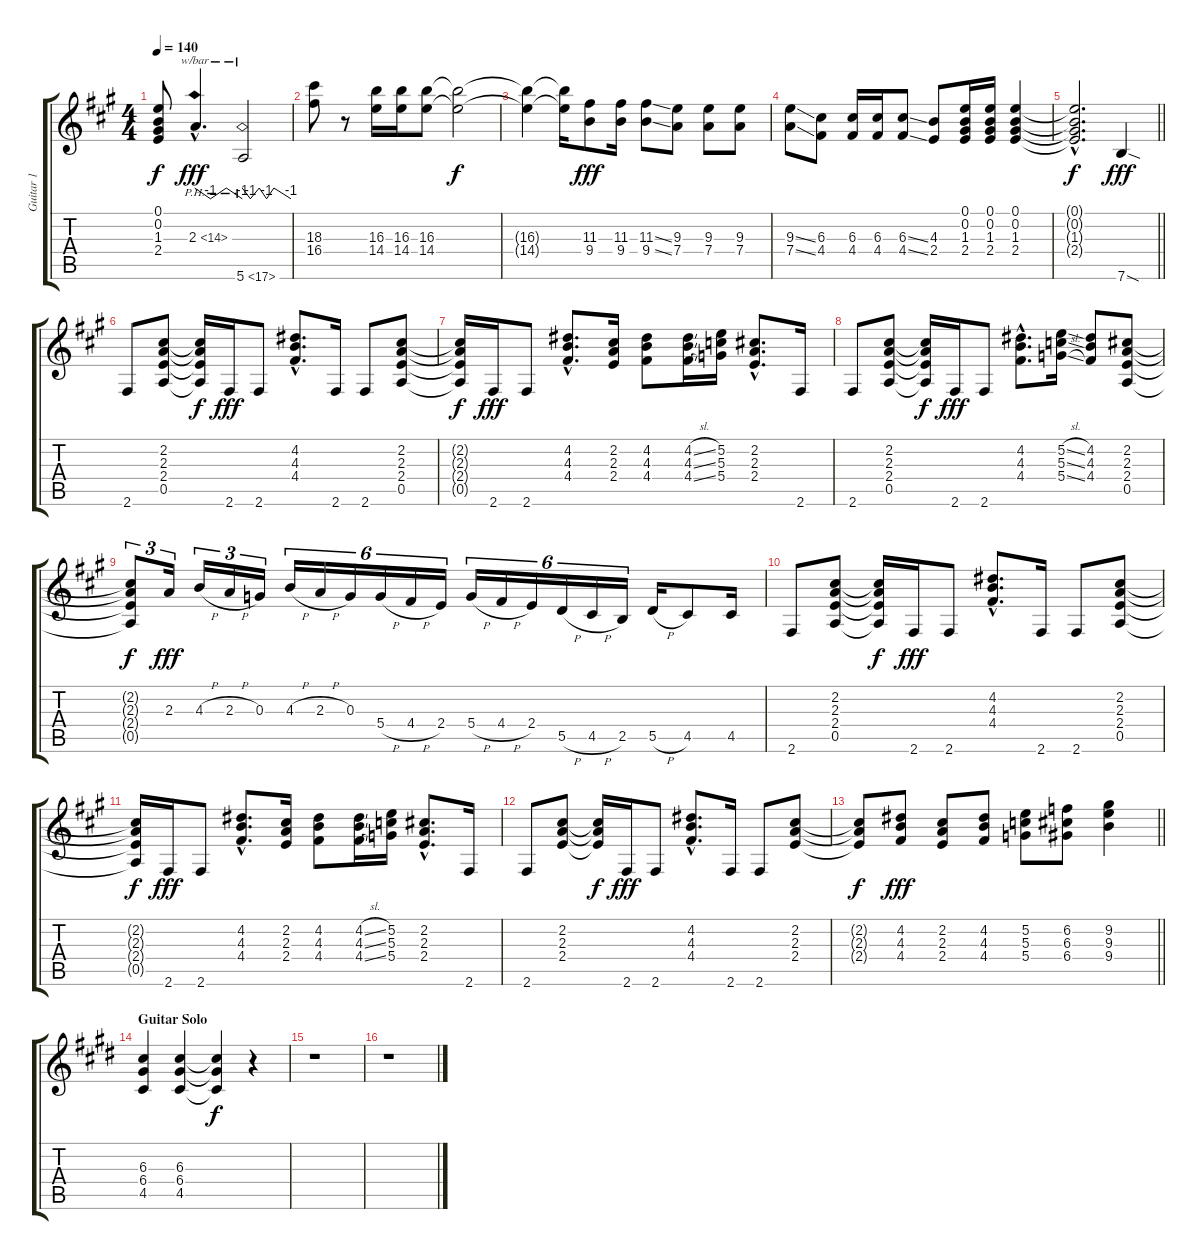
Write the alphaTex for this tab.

\track ("Guitar 1" "Guitar 1") {instrument distortionguitar}
\staff {score tabs}
\tuning (E4 B3 G3 D3 A2 E2) {hide}
\ts (4 4)
\tempo 140
\clef g2
\ks a
(0.1{t} 0.2{t} 1.3{t} 2.4{t}).8{dy f} 2.3{ph 12 hac}.4{d tbe (custom default 0 0 20 -4 40 0 60 -4) dy fff} 5.6{ph 12}.2{tbe (custom default 0 0 10 -4 21 0 30 -4 39 0 60 -4)} |
(18.3 16.4).8 r.8 (16.3 14.4).16 (16.3 14.4).16 (16.3 14.4).8 (16.3{t} 14.4{t}).2{dy f} |
(16.3{t} 14.4{t}).4 (16.3{t} 14.4{t}).16 (11.3 9.4).8{dy fff} (11.3 9.4).16 (11.3{ss} 9.4{ss}).8 (9.3 7.4).8 (9.3 7.4).8 (9.3 7.4).8 |
(9.3{ss} 7.4{ss}).8 (6.3 4.4).8 (6.3 4.4).16 (6.3 4.4).16 (6.3{ss} 4.4{ss}).8 (4.3 2.4).8 (0.1 0.2 1.3 2.4).16 (0.1 0.2 1.3 2.4).16 (0.1 0.2 1.3 2.4).4 |
\barLineRight lightlight
(0.1{hac t} 0.2{hac t} 1.3{hac t} 2.4{hac t}).2{d dy f} 7.6{sod}.4{dy fff} |
2.6.8 (2.2 2.3 2.4 0.5).8 (2.2{t} 2.3{t} 2.4{t} 0.5{t}).16{dy f} 2.6.16{dy fff} 2.6.8 (4.2{hac} 4.3{hac} 4.4{hac}).8{d} 2.6.16 2.6.8 (2.2 2.3 2.4 0.5).8 |
(2.2{t} 2.3{t} 2.4{t} 0.5{t}).16{dy f} 2.6.16{dy fff} 2.6.8 (4.2{hac} 4.3{hac} 4.4{hac}).8{d} (2.2 2.3 2.4).16 (4.2 4.3 4.4).8 (4.2{sl} 4.3{sl} 4.4{sl}).16 (5.2 5.3 5.4).16 (2.2{hac} 2.3{hac} 2.4{hac}).8{d} 2.6.16 |
2.6.8 (2.2 2.3 2.4 0.5).8 (2.2{t} 2.3{t} 2.4{t} 0.5{t}).16{dy f} 2.6.16{dy fff} 2.6.8 (4.2{hac} 4.3{hac} 4.4{hac}).8{d} (5.2{sl} 5.3{sl} 5.4{sl}).16 (4.2 4.3 4.4).8 (2.2 2.3 2.4 0.5).8 |
(2.2{t} 2.3{t} 2.4{t} 0.5{t}).8{tu (3 2) dy f} 2.3.16{tu (3 2) dy fff} 4.3{h}.16{tu (3 2)} 2.3{h}.16{tu (3 2)} 0.3.16{tu (3 2)} 4.3{h}.16{tu (6 4)} 2.3{h}.16{tu (6 4)} 0.3.16{tu (6 4)} 5.4{h}.16{tu (6 4)} 4.4{h}.16{tu (6 4)} 2.4.16{tu (6 4)} 5.4{h}.16{tu (6 4)} 4.4{h}.16{tu (6 4)} 2.4.16{tu (6 4)} 5.5{h}.16{tu (6 4)} 4.5{h}.16{tu (6 4)} 2.5.16{tu (6 4)} 5.5{h}.16 4.5.8 4.5.16 |
2.6.8 (2.2 2.3 2.4 0.5).8 (2.2{t} 2.3{t} 2.4{t} 0.5{t}).16{dy f} 2.6.16{dy fff} 2.6.8 (4.2{hac} 4.3{hac} 4.4{hac}).8{d} 2.6.16 2.6.8 (2.2 2.3 2.4 0.5).8 |
(2.2{t} 2.3{t} 2.4{t} 0.5{t}).16{dy f} 2.6.16{dy fff} 2.6.8 (4.2{hac} 4.3{hac} 4.4{hac}).8{d} (2.2 2.3 2.4).16 (4.2 4.3 4.4).8 (4.2{sl} 4.3{sl} 4.4{sl}).16 (5.2 5.3 5.4).16 (2.2{hac} 2.3{hac} 2.4{hac}).8{d} 2.6.16 |
2.6.8 (2.2 2.3 2.4).8 (2.2{t} 2.3{t} 2.4{t}).16{dy f} 2.6.16{dy fff} 2.6.8 (4.2{hac} 4.3{hac} 4.4{hac}).8{d} 2.6.16 2.6.8 (2.2 2.3 2.4).8 |
\barLineRight lightlight
(2.2{t} 2.3{t} 2.4{t}).8{dy f} (4.2 4.3 4.4).8{dy fff} (2.2 2.3 2.4).8 (4.2 4.3 4.4).8 (5.2 5.3 5.4).8 (6.2 6.3 6.4).8 (9.2 9.3 9.4).4 |
\section ("" "Guitar Solo")
\ks e
(6.3 6.4 4.5).4 (6.3 6.4 4.5).4 (6.3{t} 6.4{t} 4.5{t}).4{dy f} r.4 |
r.1 |
r.1
